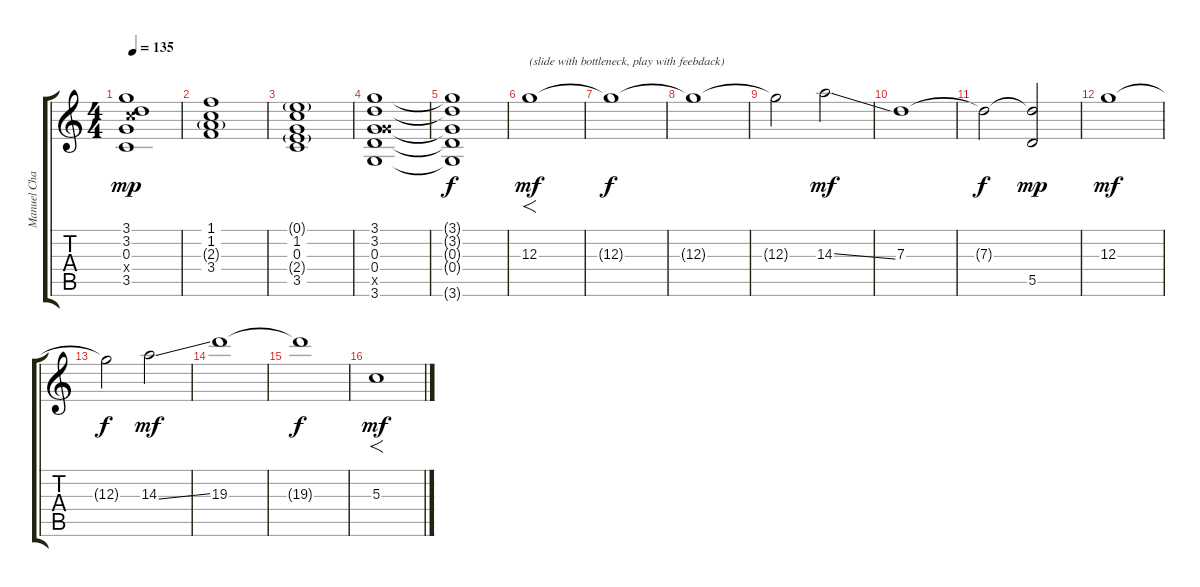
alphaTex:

\track ("Manuel Charlton (guitar lead, slide)" "Manuel Cha") {instrument distortionguitar}
\staff {score tabs}
\tuning (E4 B3 G3 D3 A2 E2) {hide}
\ts (4 4)
\tempo 135
\clef g2
\ks c
(3.1 3.2 0.3 10.4{x} 3.5).1{dy mp} |
(1.1 1.2 2.3{g} 3.4).1 |
(0.1{g} 1.2 0.3 2.4{g} 3.5).1 |
(3.1 3.2 0.3 0.4 10.5{x} 3.6).1 |
(3.1{t} 3.2{t} 0.3{t} 0.4{t} 3.6{t}).1{dy f} |
12.3.1{f txt "(slide with bottleneck, play with feebdack)" dy mf} |
12.3{t}.1{dy f} |
12.3{t}.1 |
12.3{t}.2 14.3{ss}.2{dy mf} |
7.3.1 |
7.3{t}.2{dy f} (7.3{t} 5.5).2{dy mp} |
12.3.1{dy mf} |
12.3{t}.2{dy f} 14.3{ss}.2{dy mf} |
19.3.1 |
19.3{t}.1{dy f} |
5.3.1{f dy mf}
